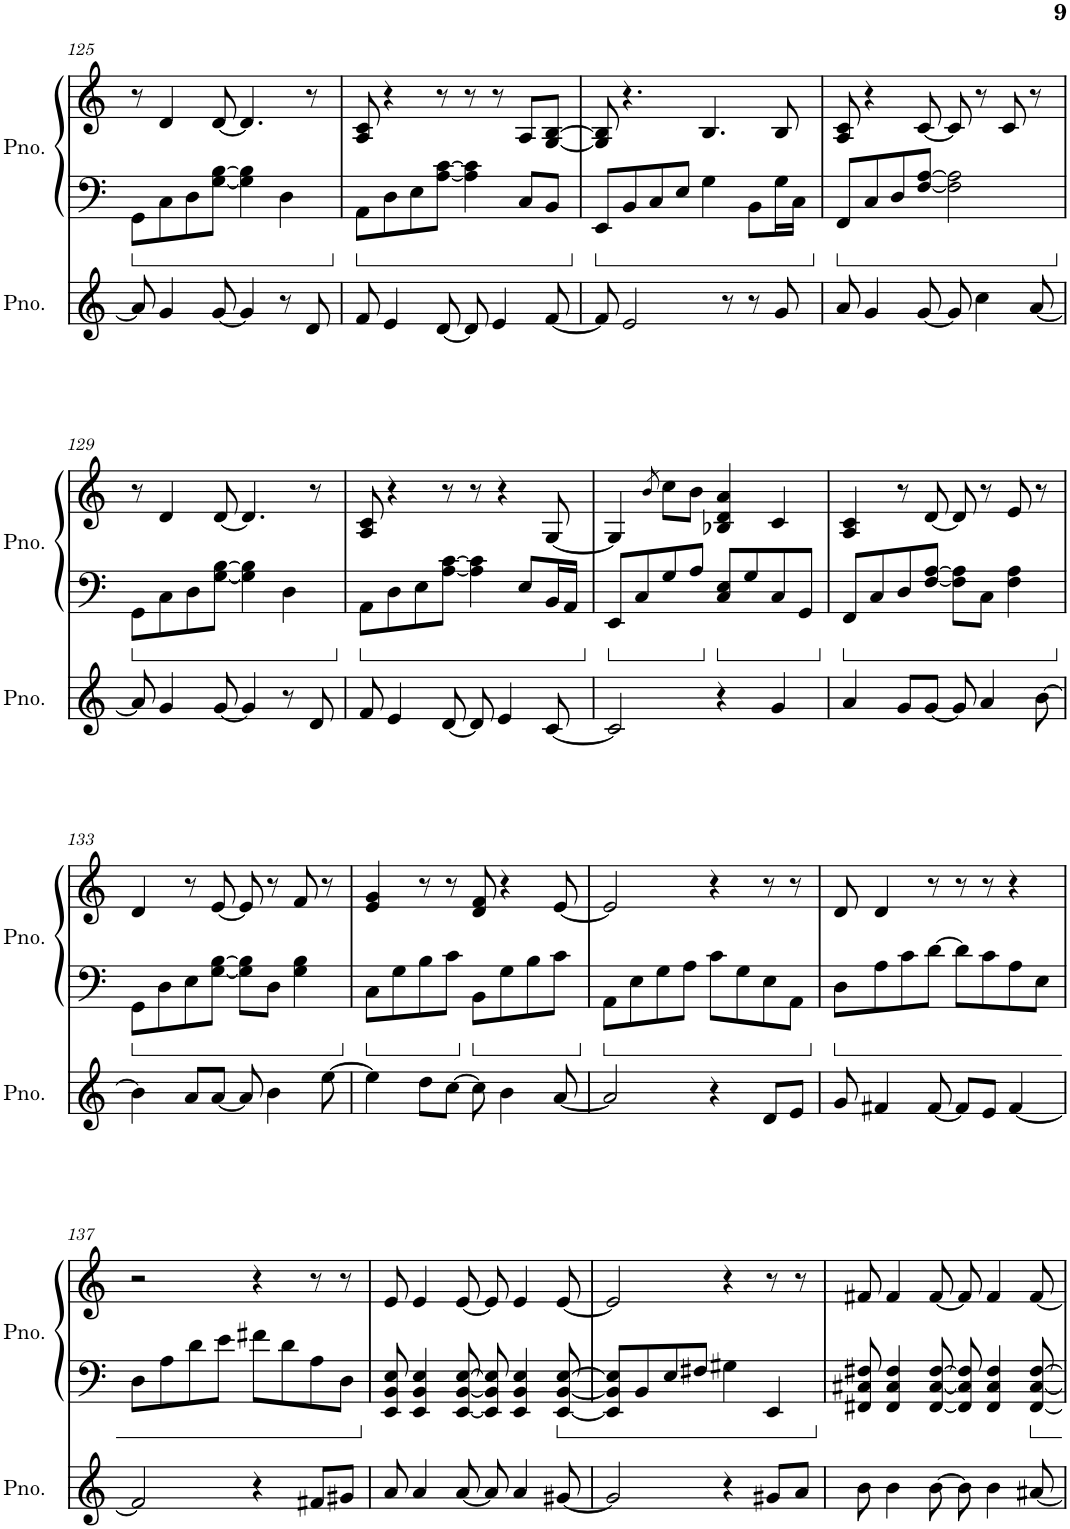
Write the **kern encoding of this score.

**kern	**kern	**kern
*part2	*part1	*part1
*staff3	*staff2	*staff1
*I"Piano	*I"Piano	*
*I'Pno.	*I'Pno.	*
!!LO:PB:g=z
*clefG2	*clefF4	*clefG2
*k[]	*k[]	*k[]
*M4/4	*M4/4	*M4/4
=125	=125	=125
8a/]	8GG\L	8r
4g/	8C\	4d/
.	8D\	.
[8g/	[8G\ [8B\J	[8d/
4g/]	4G\] 4B\]	4.d/]
8r	4D\	.
8d/	.	8r
=126	=126	=126
8f/	8AA\L	8A/ 8c/
4e/	8D\	4r
.	8E\	.
[8d/	[8A\ [8c\J	8r
8d/]	4A\] 4c\]	8r
4e/	.	8r
.	8C/L	8A/L
[8f/	8BB/J	[8G/ [8B/J
=127	=127	=127
8f/]	8EE/L	8G/] 8B/]
2e/	8BB/	4.r
.	8C/	.
.	8E/J	.
.	4G\	4.B/
8r	.	.
8r	8BB\L	.
8g/	16G\L	8B/
.	16C\JJ	.
=128	=128	=128
8a/	8FF/L	8A/ 8c/
4g/	8C/	4r
.	8D/	.
[8g/	[8F/ [8A/J	[8c/
8g/]	2F\] 2A\]	8c/]
4cc\	.	8r
.	.	8c/
[8a/	.	8r
!!LO:LB:g=z
=129	=129	=129
8a/]	8GG\L	8r
4g/	8C\	4d/
.	8D\	.
[8g/	[8G\ [8B\J	[8d/
4g/]	4G\] 4B\]	4.d/]
8r	4D\	.
8d/	.	8r
=130	=130	=130
8f/	8AA\L	8A/ 8c/
4e/	8D\	4r
.	8E\	.
[8d/	[8A\ [8c\J	8r
8d/]	4A\] 4c\]	8r
4e/	.	4r
.	8E/L	.
[8c/	16BB/L	[8G/
.	16AA/JJ	.
=131	=131	=131
2c/]	8EE/L	4G/]
.	8C/	.
.	.	8qb/
.	8G/	8cc\L
.	8A/J	8b\J
4r	8C/ 8E/L	4B-X/ 4d/ 4a/
.	8G/	.
4g/	8C/	4c/
.	8GG/J	.
=132	=132	=132
4a/	8FF/L	4A/ 4c/
.	8C/	.
8g/L	8D/	8r
[8g/J	[8F/ [8A/J	[8d/
8g/]	8F\] 8A\]L	8d/]
4a/	8C\J	8r
.	4F\ 4A\	8e/
[8b\	.	8r
!!LO:LB:g=z
=133	=133	=133
4b\]	8GG\L	4d/
.	8D\	.
8a/L	8E\	8r
[8a/J	[8G\ [8B\J	[8e/
8a/]	8G\] 8B\]L	8e/]
4b\	8D\J	8r
.	4G\ 4B\	8f/
[8ee\	.	8r
=134	=134	=134
4ee\]	8C\L	4e/ 4g/
.	8G\	.
8dd\L	8B\	8r
[8cc\J	8c\J	8r
8cc\]	8BB\L	8d/ 8f/
4b\	8G\	4r
.	8B\	.
[8a/	8c\J	[8e/
=135	=135	=135
2a/]	8AA\L	2e/]
.	8E\	.
.	8G\	.
.	8A\J	.
4r	8c\L	4r
.	8G\	.
8d/L	8E\	8r
8e/J	8AA\J	8r
=136	=136	=136
8g/	8D\L	8d/
4f#X/	8A\	4d/
.	8c\	.
[8f#/	[8d\J	8r
8f#/L]	8d\L]	8r
8e/J	8c\	8r
[4f#/	8A\	4r
.	8E\J	.
!!LO:LB:g=z
=137	=137	=137
2f#/]	8D\L	2r
.	8A\	.
.	8d\	.
.	8e\J	.
4r	8f#X\L	4r
.	8d\	.
8f#X/L	8A\	8r
8g#X/J	8D\J	8r
=138	=138	=138
8a/	8EE/ 8BB/ 8E/	8e/
4a/	4EE/ 4BB/ 4E/	4e/
[8a/	[8EE/ [8BB/ [8E/	[8e/
8a/]	8EE/] 8BB/] 8E/]	8e/]
4a/	4EE/ 4BB/ 4E/	4e/
[8g#X/	[8EE/ [8BB/ [8E/	[8e/
=139	=139	=139
2g#/]	8EE/] 8BB/] 8E/]L	2e/]
.	8BB/	.
.	8E/	.
.	8F#X/J	.
4r	4G#X\	4r
8g#X/L	4EE/	8r
8a/J	.	8r
=140	=140	=140
8b\	8FF#X/ 8C#X/ 8F#X/	8f#X/
4b\	4FF#/ 4C#/ 4F#/	4f#/
[8b\	[8FF#/ [8C#/ [8F#/	[8f#/
8b\]	8FF#/] 8C#/] 8F#/]	8f#/]
4b\	4FF#/ 4C#/ 4F#/	4f#/
[8a#X/	[8FF#/ [8C#/ [8F#/	[8f#/
=	=	=
*-	*-	*-
